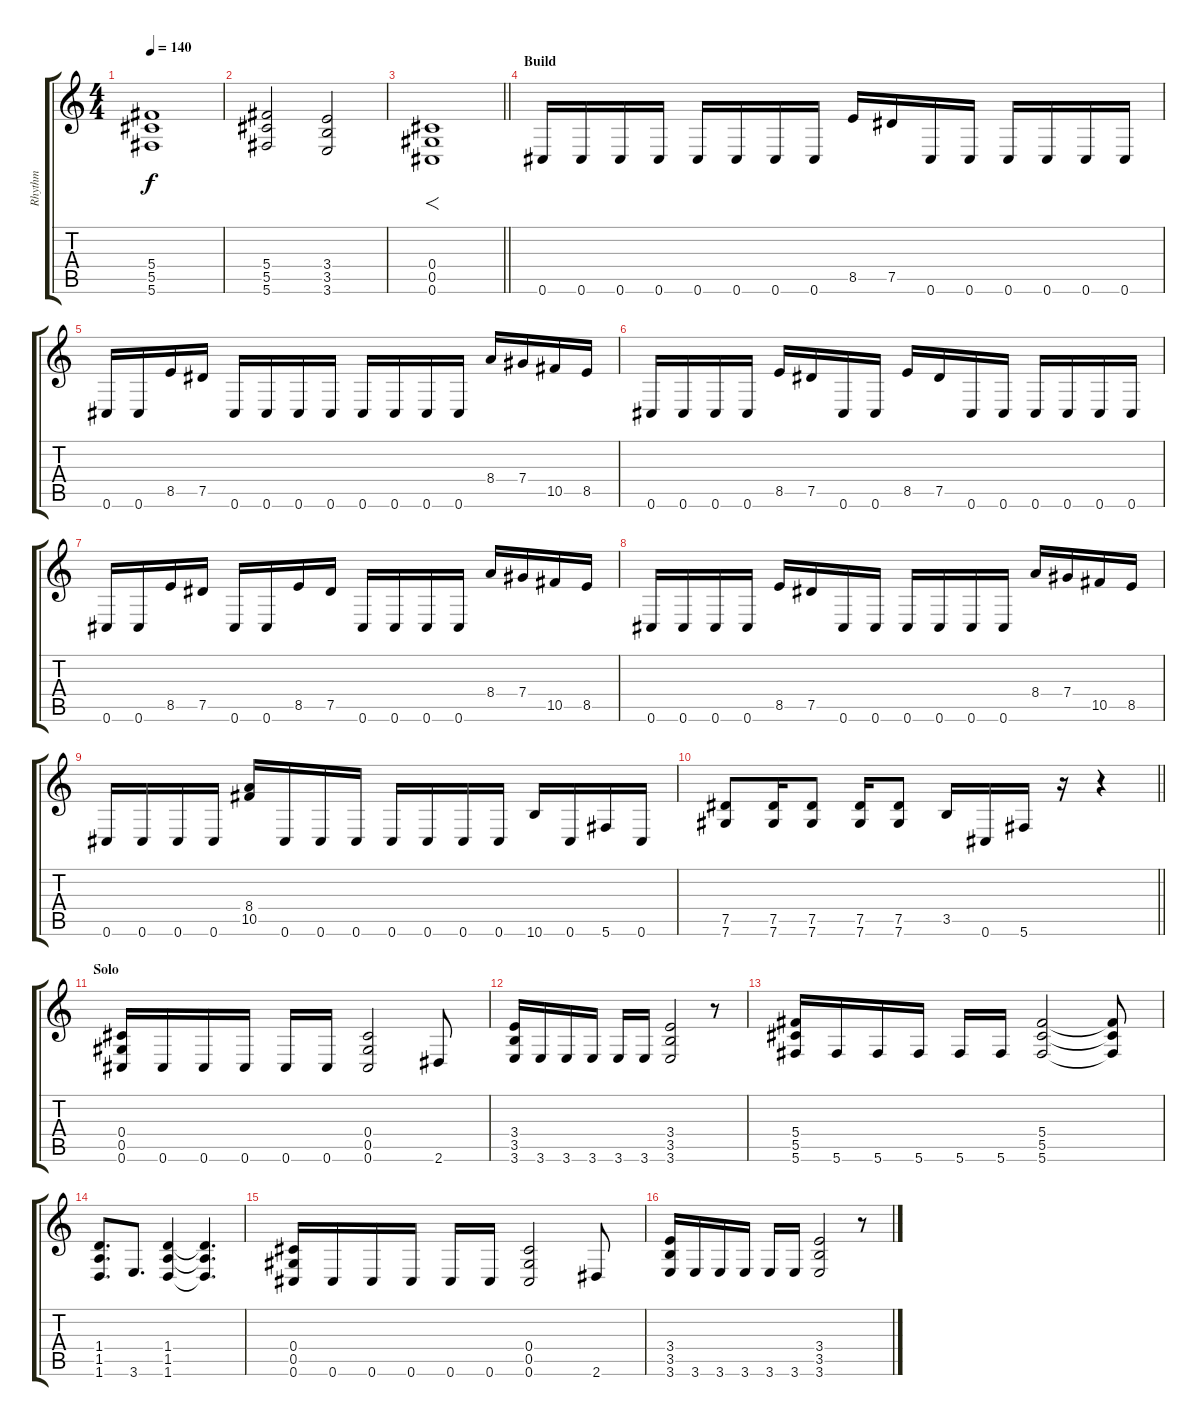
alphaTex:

\track ("Rhythm" "Rhythm") {instrument overdrivenguitar}
\staff {score tabs}
\tuning (Eb4 Bb3 Gb3 Db3 Ab2 Db2) {hide}
\ts (4 4)
\tempo 140
\clef g2
\ks c
(5.4 5.5 5.6).1{dy f} |
(5.4 5.5 5.6).2 (3.4 3.5 3.6).2 |
\barLineRight lightlight
(0.4 0.5 0.6).1{f} |
\section ("" "Build")
0.6.16 0.6.16 0.6.16 0.6.16 0.6.16 0.6.16 0.6.16 0.6.16 8.5.16 7.5.16 0.6.16 0.6.16 0.6.16 0.6.16 0.6.16 0.6.16 |
0.6.16 0.6.16 8.5.16 7.5.16 0.6.16 0.6.16 0.6.16 0.6.16 0.6.16 0.6.16 0.6.16 0.6.16 8.4.16 7.4.16 10.5.16 8.5.16 |
0.6.16 0.6.16 0.6.16 0.6.16 8.5.16 7.5.16 0.6.16 0.6.16 8.5.16 7.5.16 0.6.16 0.6.16 0.6.16 0.6.16 0.6.16 0.6.16 |
0.6.16 0.6.16 8.5.16 7.5.16 0.6.16 0.6.16 8.5.16 7.5.16 0.6.16 0.6.16 0.6.16 0.6.16 8.4.16 7.4.16 10.5.16 8.5.16 |
0.6.16 0.6.16 0.6.16 0.6.16 8.5.16 7.5.16 0.6.16 0.6.16 0.6.16 0.6.16 0.6.16 0.6.16 8.4.16 7.4.16 10.5.16 8.5.16 |
0.6.16 0.6.16 0.6.16 0.6.16 (8.4 10.5).16 0.6.16 0.6.16 0.6.16 0.6.16 0.6.16 0.6.16 0.6.16 10.6.16 0.6.16 5.6.16 0.6.16 |
\barLineRight lightlight
(7.5 7.6).8 (7.5 7.6).16 (7.5 7.6).8 (7.5 7.6).16 (7.5 7.6).8 3.5.16 0.6.16 5.6.16 r.16 r.4 |
\section ("" "Solo")
(0.4 0.5 0.6).16 0.6.16 0.6.16 0.6.16 0.6.16 0.6.16 (0.4 0.5 0.6).2 2.6.8 |
(3.4 3.5 3.6).16 3.6.16 3.6.16 3.6.16 3.6.16 3.6.16 (3.4 3.5 3.6).2 r.8 |
(5.4 5.5 5.6).16 5.6.16 5.6.16 5.6.16 5.6.16 5.6.16 (5.4 5.5 5.6).2 (5.4{t} 5.5{t} 5.6{t}).8 |
(1.4 1.5 1.6).8{d} 3.6.8{d} (1.4 1.5 1.6).4 (1.4{t} 1.5{t} 1.6{t}).4{d} |
(0.4 0.5 0.6).16 0.6.16 0.6.16 0.6.16 0.6.16 0.6.16 (0.4 0.5 0.6).2 2.6.8 |
(3.4 3.5 3.6).16 3.6.16 3.6.16 3.6.16 3.6.16 3.6.16 (3.4 3.5 3.6).2 r.8
